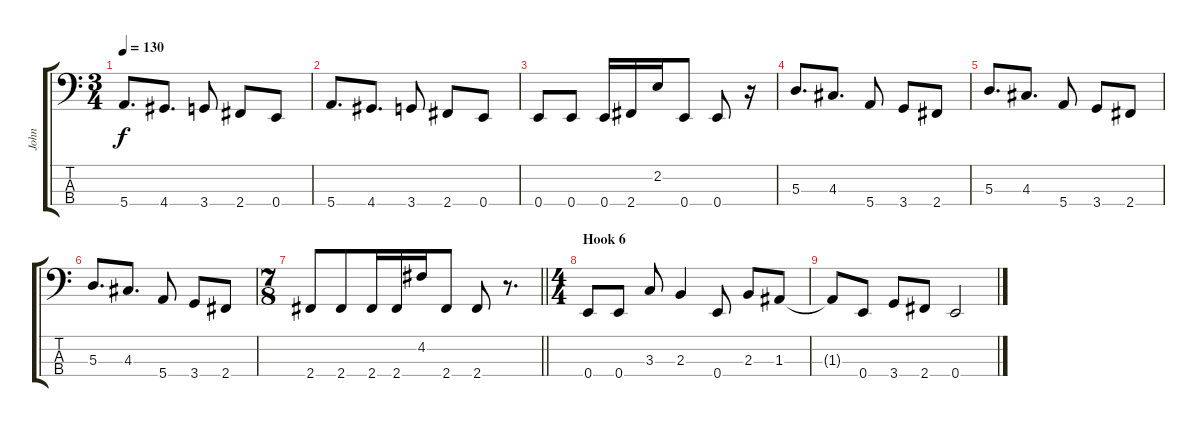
\track ("John" "John") {instrument electricbassfinger}
\staff {score tabs}
\tuning (G2 D2 A1 E1) {hide}
\ts (3 4)
\tempo 130
\clef f4
\ks c
5.4.8{d dy f} 4.4.8{d} 3.4.8 2.4.8 0.4.8 |
5.4.8{d} 4.4.8{d} 3.4.8 2.4.8 0.4.8 |
0.4.8 0.4.8 0.4.16 2.4.16 2.2.16 0.4.8 0.4.8 r.16 |
5.3.8{d} 4.3.8{d} 5.4.8 3.4.8 2.4.8 |
5.3.8{d} 4.3.8{d} 5.4.8 3.4.8 2.4.8 |
5.3.8{d} 4.3.8{d} 5.4.8 3.4.8 2.4.8 |
\ts (7 8)
\barLineRight lightlight
2.4.8 2.4.8 2.4.16 2.4.16 4.2.16 2.4.8 2.4.8 r.8{d} |
\ts (4 4)
\section ("" "Hook 6")
0.4.8 0.4.8 3.3.8 2.3.4 0.4.8 2.3.8 1.3.8 |
1.3{t}.8 0.4.8 3.4.8 2.4.8 0.4.2
